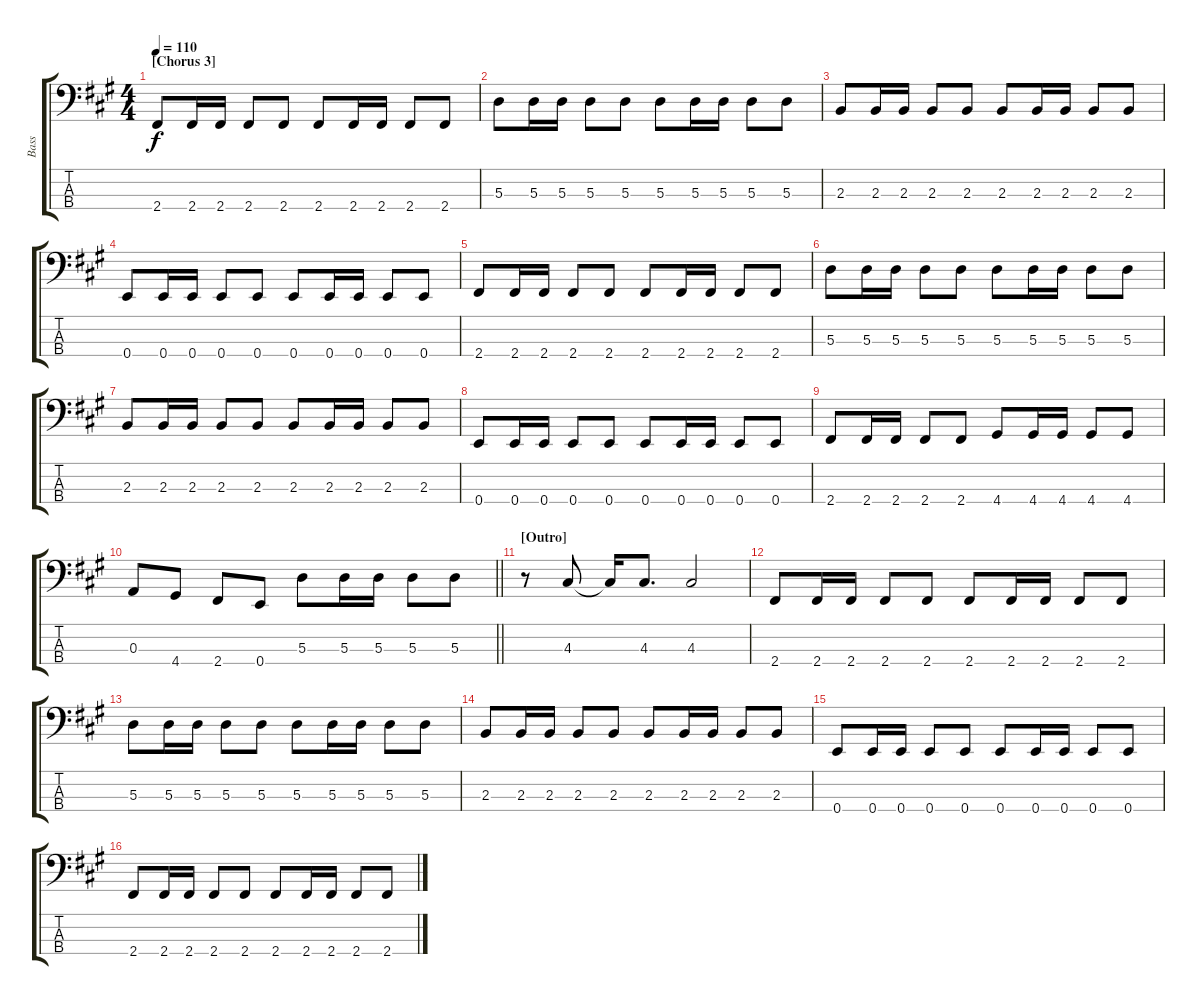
\track ("Bass" "Bass") {instrument electricbassfinger}
\staff {score tabs}
\tuning (G2 D2 A1 E1) {hide}
\ts (4 4)
\section ("" "[Chorus 3]")
\tempo 110
\clef f4
\ks a
2.4.8{dy f} 2.4.16 2.4.16 2.4.8 2.4.8 2.4.8 2.4.16 2.4.16 2.4.8 2.4.8 |
5.3.8 5.3.16 5.3.16 5.3.8 5.3.8 5.3.8 5.3.16 5.3.16 5.3.8 5.3.8 |
2.3.8 2.3.16 2.3.16 2.3.8 2.3.8 2.3.8 2.3.16 2.3.16 2.3.8 2.3.8 |
0.4.8 0.4.16 0.4.16 0.4.8 0.4.8 0.4.8 0.4.16 0.4.16 0.4.8 0.4.8 |
2.4.8 2.4.16 2.4.16 2.4.8 2.4.8 2.4.8 2.4.16 2.4.16 2.4.8 2.4.8 |
5.3.8 5.3.16 5.3.16 5.3.8 5.3.8 5.3.8 5.3.16 5.3.16 5.3.8 5.3.8 |
2.3.8 2.3.16 2.3.16 2.3.8 2.3.8 2.3.8 2.3.16 2.3.16 2.3.8 2.3.8 |
0.4.8 0.4.16 0.4.16 0.4.8 0.4.8 0.4.8 0.4.16 0.4.16 0.4.8 0.4.8 |
2.4.8 2.4.16 2.4.16 2.4.8 2.4.8 4.4.8 4.4.16 4.4.16 4.4.8 4.4.8 |
\barLineRight lightlight
0.3.8 4.4.8 2.4.8 0.4.8 5.3.8 5.3.16 5.3.16 5.3.8 5.3.8 |
\section ("" "[Outro]")
r.8 4.3.8 4.3{t}.16 4.3.8{d} 4.3.2 |
2.4.8 2.4.16 2.4.16 2.4.8 2.4.8 2.4.8 2.4.16 2.4.16 2.4.8 2.4.8 |
5.3.8 5.3.16 5.3.16 5.3.8 5.3.8 5.3.8 5.3.16 5.3.16 5.3.8 5.3.8 |
2.3.8 2.3.16 2.3.16 2.3.8 2.3.8 2.3.8 2.3.16 2.3.16 2.3.8 2.3.8 |
0.4.8 0.4.16 0.4.16 0.4.8 0.4.8 0.4.8 0.4.16 0.4.16 0.4.8 0.4.8 |
2.4.8 2.4.16 2.4.16 2.4.8 2.4.8 2.4.8 2.4.16 2.4.16 2.4.8 2.4.8
